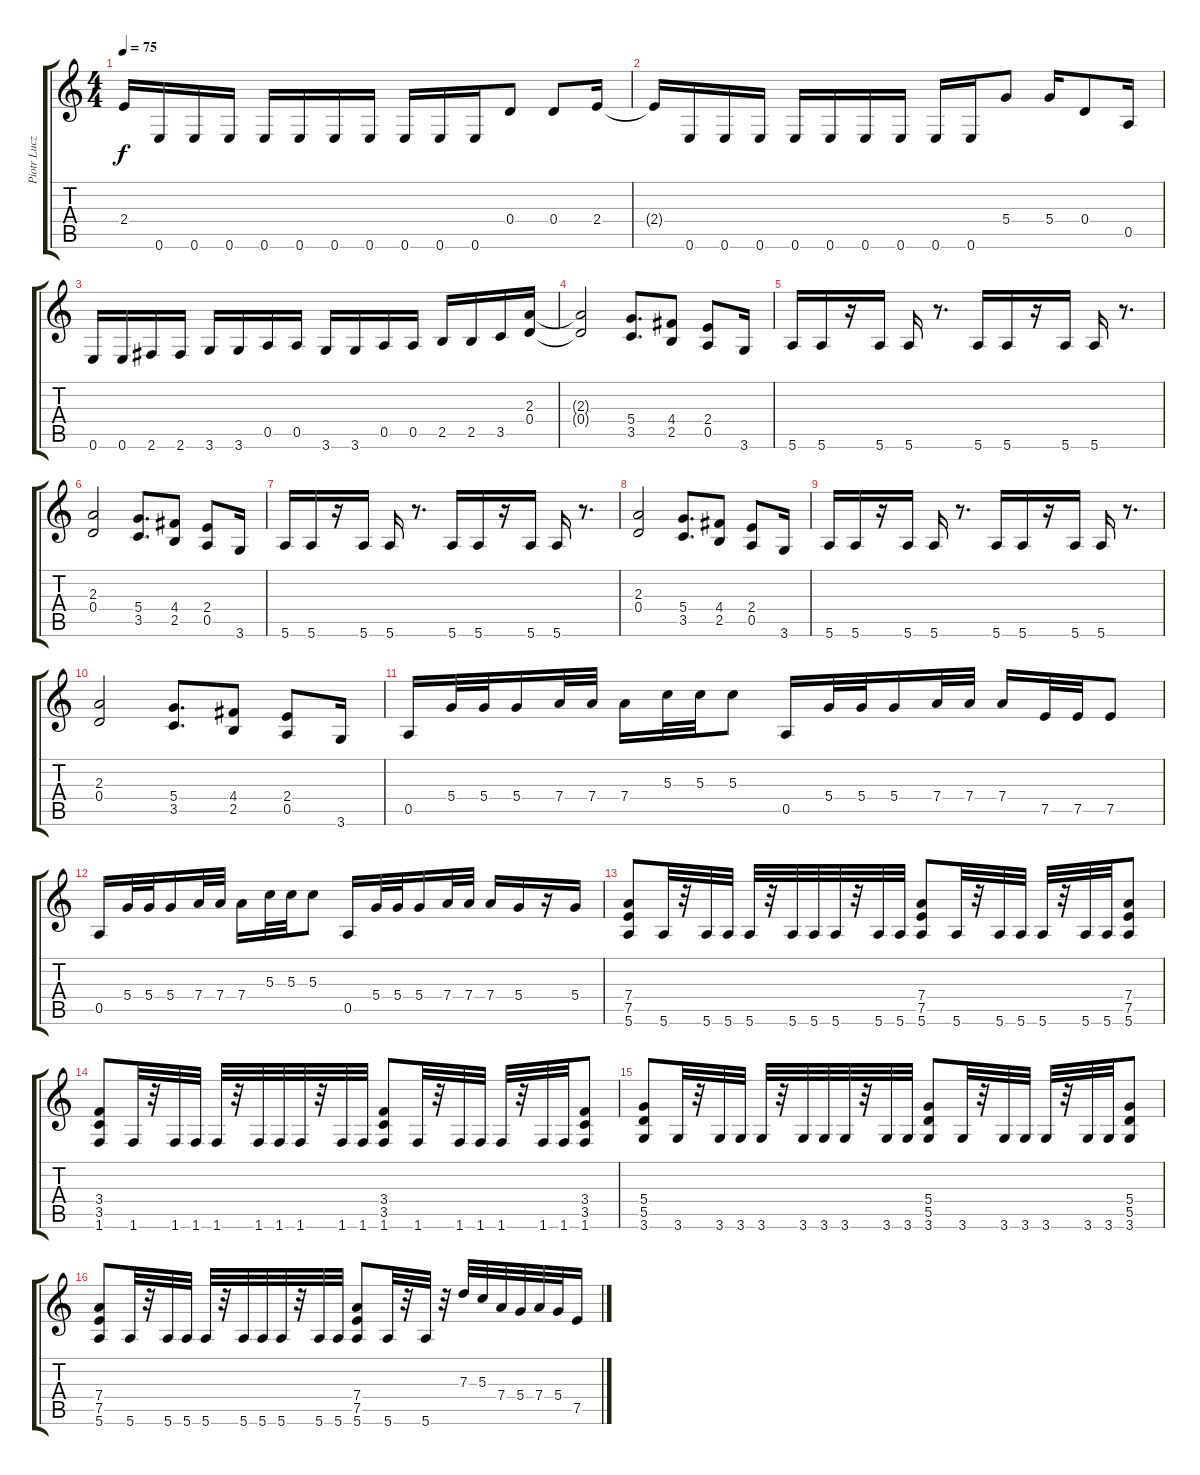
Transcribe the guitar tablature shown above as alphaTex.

\track ("Piotr Luczyk" "Piotr Lucz") {instrument distortionguitar}
\staff {score tabs}
\tuning (E4 B3 G3 D3 A2 E2) {hide}
\ts (4 4)
\tempo 75
\clef g2
\ks c
2.4{t}.16{dy f} 0.6.16 0.6.16 0.6.16 0.6.16 0.6.16 0.6.16 0.6.16 0.6.16 0.6.16 0.6.16 0.4.8 0.4.8 2.4.16 |
2.4{t}.16 0.6.16 0.6.16 0.6.16 0.6.16 0.6.16 0.6.16 0.6.16 0.6.16 0.6.16 5.4.8 5.4.16 0.4.8 0.5.16 |
0.6.16 0.6.16 2.6.16 2.6.16 3.6.16 3.6.16 0.5.16 0.5.16 3.6.16 3.6.16 0.5.16 0.5.16 2.5.16 2.5.16 3.5.16 (2.3 0.4).16 |
(2.3{t} 0.4{t}).2 (5.4 3.5).8{d} (4.4 2.5).8 (2.4 0.5).8 3.6.16 |
5.6.16 5.6.16 r.16 5.6.16 5.6.16 r.8{d} 5.6.16 5.6.16 r.16 5.6.16 5.6.16 r.8{d} |
(2.3 0.4).2 (5.4 3.5).8{d} (4.4 2.5).8 (2.4 0.5).8 3.6.16 |
5.6.16 5.6.16 r.16 5.6.16 5.6.16 r.8{d} 5.6.16 5.6.16 r.16 5.6.16 5.6.16 r.8{d} |
(2.3 0.4).2 (5.4 3.5).8{d} (4.4 2.5).8 (2.4 0.5).8 3.6.16 |
5.6.16 5.6.16 r.16 5.6.16 5.6.16 r.8{d} 5.6.16 5.6.16 r.16 5.6.16 5.6.16 r.8{d} |
(2.3 0.4).2 (5.4 3.5).8{d} (4.4 2.5).8 (2.4 0.5).8 3.6.16 |
0.5.16 5.4.32 5.4.32 5.4.16 7.4.32 7.4.32 7.4.16 5.3.32 5.3.32 5.3.8 0.5.16 5.4.32 5.4.32 5.4.16 7.4.32 7.4.32 7.4.16 7.5.32 7.5.32 7.5.8 |
0.5.16 5.4.32 5.4.32 5.4.16 7.4.32 7.4.32 7.4.16 5.3.32 5.3.32 5.3.8 0.5.16 5.4.32 5.4.32 5.4.16 7.4.32 7.4.32 7.4.16 5.4.16 r.16 5.4.16 |
(7.4 7.5 5.6).8 5.6.32 r.32 5.6.32 5.6.32 5.6.32 r.32 5.6.32 5.6.32 5.6.32 r.32 5.6.32 5.6.32 (7.4 7.5 5.6).8 5.6.32 r.32 5.6.32 5.6.32 5.6.32 r.32 5.6.32 5.6.32 (7.4 7.5 5.6).8 |
(3.4 3.5 1.6).8 1.6.32 r.32 1.6.32 1.6.32 1.6.32 r.32 1.6.32 1.6.32 1.6.32 r.32 1.6.32 1.6.32 (3.4 3.5 1.6).8 1.6.32 r.32 1.6.32 1.6.32 1.6.32 r.32 1.6.32 1.6.32 (3.4 3.5 1.6).8 |
(5.4 5.5 3.6).8 3.6.32 r.32 3.6.32 3.6.32 3.6.32 r.32 3.6.32 3.6.32 3.6.32 r.32 3.6.32 3.6.32 (5.4 5.5 3.6).8 3.6.32 r.32 3.6.32 3.6.32 3.6.32 r.32 3.6.32 3.6.32 (5.4 5.5 3.6).8 |
(7.4 7.5 5.6).8 5.6.32 r.32 5.6.32 5.6.32 5.6.32 r.32 5.6.32 5.6.32 5.6.32 r.32 5.6.32 5.6.32 (7.4 7.5 5.6).8 5.6.32 r.32 5.6.32 r.32 7.3.32 5.3.32 7.4.32 5.4.32 7.4.32 5.4.32 7.5.16
